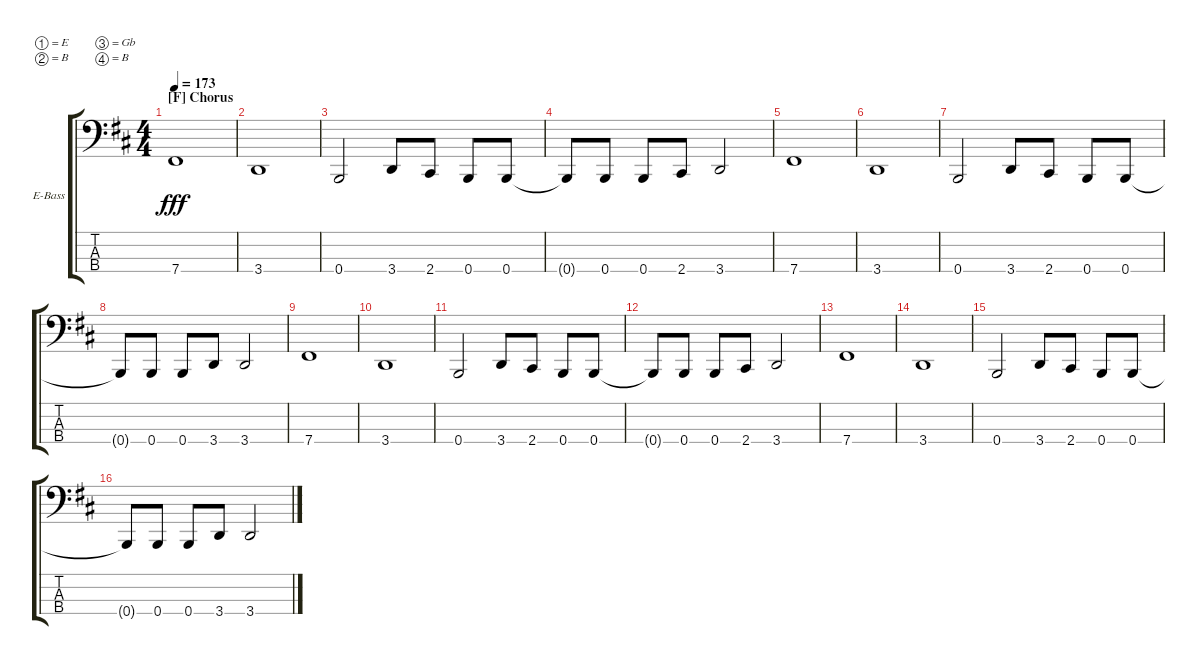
\defaultSystemsLayout 4
\bracketExtendMode groupsimilarinstruments
\firstSystemTrackNameOrientation horizontal
\otherSystemsTrackNameOrientation horizontal
\track ("Electric Bass" "E-Bass") {instrument electricbassfinger}
\staff {score tabs}
\tuning (E2 B1 Gb1 B0)
\ts (4 4)
\section ("F" "Chorus")
\tempo 173
\clef f4
\ks bminor
7.4.1{dy fff} |
3.4.1 |
0.4.2 3.4.8 2.4.8 0.4.8 0.4.8 |
0.4{t}.8 0.4.8 0.4.8 2.4.8 3.4.2 |
7.4.1 |
3.4.1 |
0.4.2 3.4.8 2.4.8 0.4.8 0.4.8 |
0.4{t}.8 0.4.8 0.4.8 3.4.8 3.4.2 |
7.4.1 |
3.4.1 |
0.4.2 3.4.8 2.4.8 0.4.8 0.4.8 |
0.4{t}.8 0.4.8 0.4.8 2.4.8 3.4.2 |
7.4.1 |
3.4.1 |
0.4.2 3.4.8 2.4.8 0.4.8 0.4.8 |
0.4{t}.8 0.4.8 0.4.8 3.4.8 3.4.2
